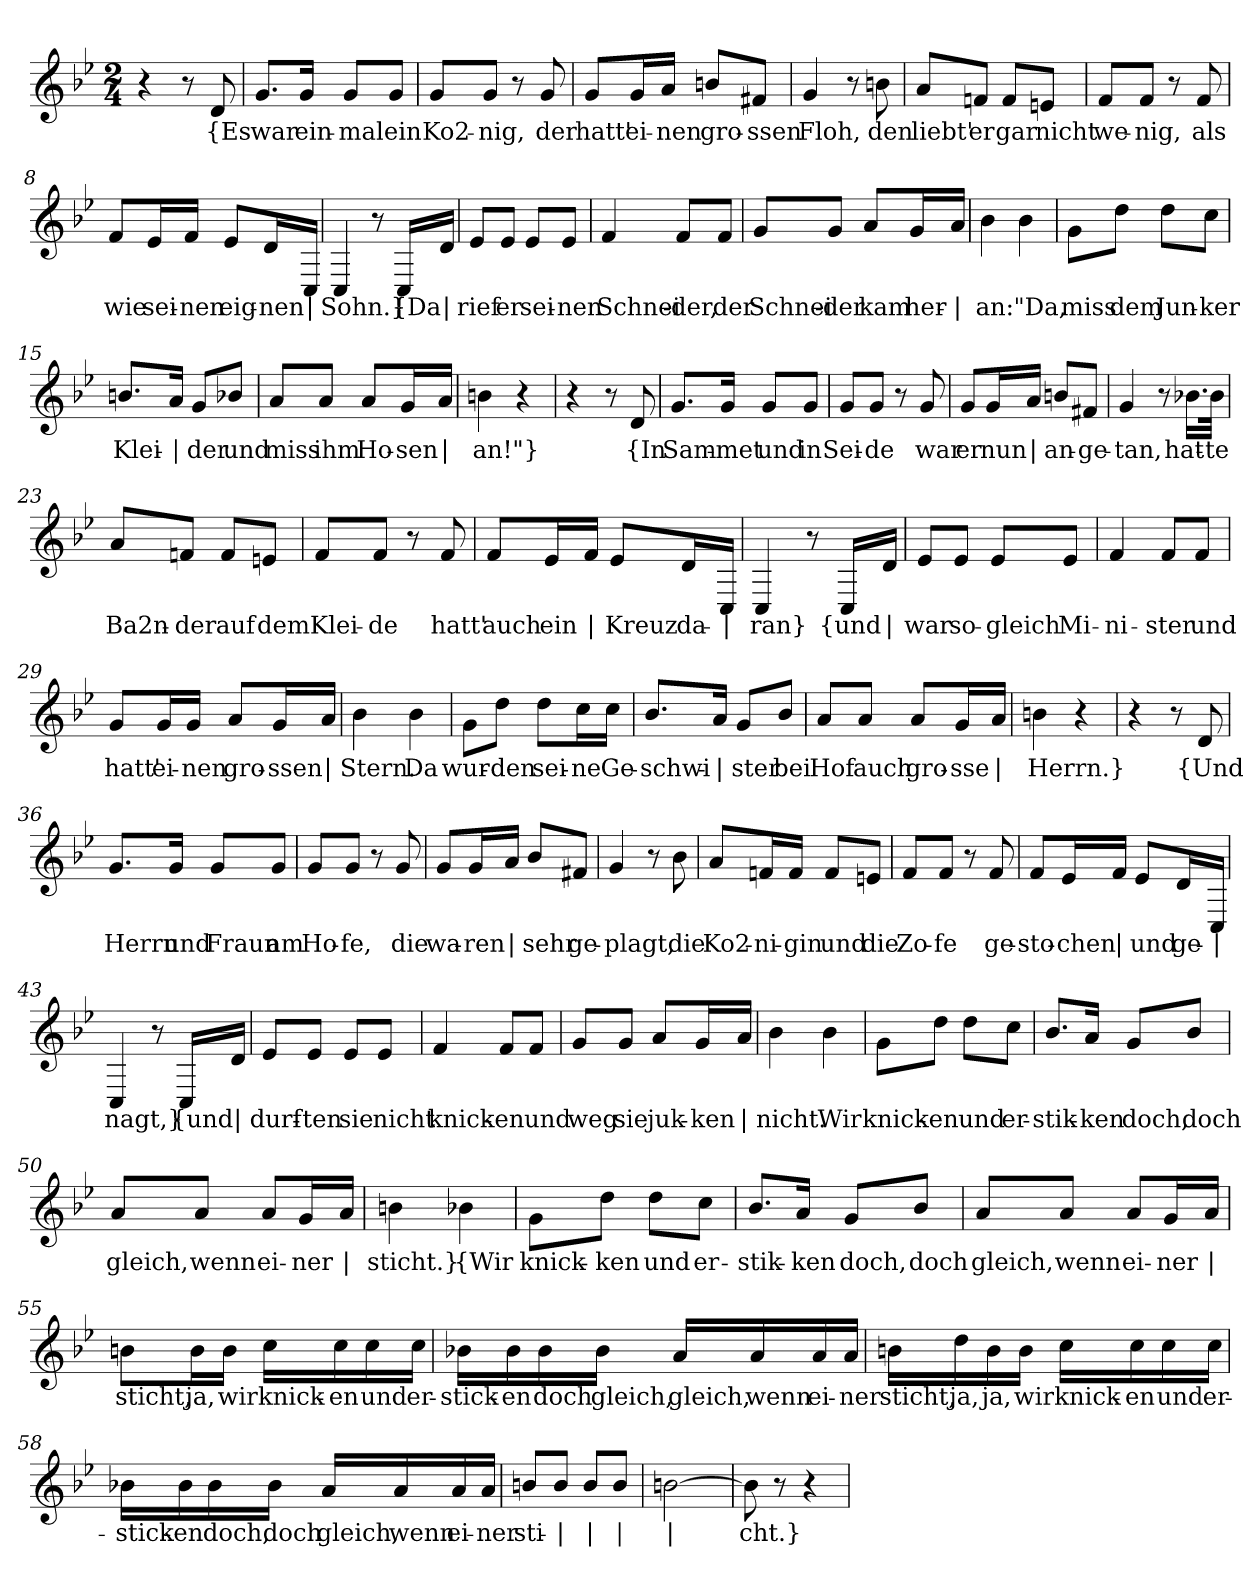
**kern	**text
*part1	*part1
*staff1	*staff1
*clefG2	*
*k[b-e-]	*
*M2/4	*
=1	=1
4r	.
8r	.
!	!LO:LY:b
8d/	{Es
=2	=2
!	!LO:LY:b
8.g/L	war
!	!LO:LY:b
16g/Jk	ein-
!	!LO:LY:b
8g/L	-mal
!	!LO:LY:b
8g/J	ein
=3	=3
!	!LO:LY:b
8g/L	Ko2-
!	!LO:LY:b
8g/J	-nig,
8r	.
!	!LO:LY:b
8g/	der
=4	=4
!	!LO:LY:b
8g/L	hatt'
!	!LO:LY:b
16g/L	ei-
!	!LO:LY:b
16a/JJ	-nen
!	!LO:LY:b
8bn/L	gro-
!	!LO:LY:b
8f#X/J	-ssen
=5	=5
!	!LO:LY:b
4g/	Floh,
8r	.
!	!LO:LY:b
8bn\	den
=6	=6
!	!LO:LY:b
8a/L	liebt'
!	!LO:LY:b
8fn/J	er
!	!LO:LY:b
8f/L	gar
!	!LO:LY:b
8en/J	nicht
!!LO:LB:g=z
=7	=7
!	!LO:LY:b
8f/L	we-
!	!LO:LY:b
8f/J	-nig,
8r	.
!	!LO:LY:b
8f/	als
=8	=8
!	!LO:LY:b
8f/L	wie
!	!LO:LY:b
16e-/L	sei-
!	!LO:LY:b
16f/JJ	-nen
!	!LO:LY:b
8e-/L	eig-
!	!LO:LY:b
16d/L	-nen
!	!LO:LY:b
16C/JJ	|
=9	=9
!	!LO:LY:b
4C/	Sohn.}
8r	.
!	!LO:LY:b
16C/LL	{Da
!	!LO:LY:b
16d/JJ	|
=10	=10
!	!LO:LY:b
8e-/L	rief
!	!LO:LY:b
8e-/J	er
!	!LO:LY:b
8e-/L	sei-
!	!LO:LY:b
8e-/J	-nen
=11	=11
!	!LO:LY:b
4f/	Schnei-
!	!LO:LY:b
8f/L	-der,
!	!LO:LY:b
8f/J	der
!!LO:LB:g=z
=12	=12
!	!LO:LY:b
8g/L	Schnei-
!	!LO:LY:b
8g/J	-der
!	!LO:LY:b
8a/L	kam
!	!LO:LY:b
16g/L	her-
!	!LO:LY:b
16a/JJ	|
=13	=13
!	!LO:LY:b
4b-\	-an:
!	!LO:LY:b
4b-\	"Da,
=14	=14
!	!LO:LY:b
8g\L	miss
!	!LO:LY:b
8dd\J	dem
!	!LO:LY:b
8dd\L	Jun-
!	!LO:LY:b
8cc\J	-ker
=15	=15
!	!LO:LY:b
8.bn/L	Klei-
!	!LO:LY:b
16a/Jk	|
!	!LO:LY:b
8g/L	-der
!	!LO:LY:b
8b-X/J	und
=16	=16
!	!LO:LY:b
8a/L	miss
!	!LO:LY:b
8a/J	ihm
!	!LO:LY:b
8a/L	Ho-
!	!LO:LY:b
16g/L	-sen
!	!LO:LY:b
16a/JJ	|
=17	=17
!	!LO:LY:b
4bn\	an!"}
4r	.
=18	=18
4r	.
8r	.
!	!LO:LY:b
8d/	{In
!!LO:LB:g=z
=19	=19
!	!LO:LY:b
8.g/L	Sam-
!	!LO:LY:b
16g/Jk	-met
!	!LO:LY:b
8g/L	und
!	!LO:LY:b
8g/J	in
=20	=20
!	!LO:LY:b
8g/L	Sei-
!	!LO:LY:b
8g/J	-de
8r	.
!	!LO:LY:b
8g/	war
=21	=21
!	!LO:LY:b
8g/L	er
!	!LO:LY:b
16g/L	nun
!	!LO:LY:b
16a/JJ	|
!	!LO:LY:b
8bn/L	an-
!	!LO:LY:b
8f#X/J	-ge-
=22	=22
!	!LO:LY:b
4g/	-tan,
8r	.
!	!LO:LY:b
16.b-X\LL	hat-
!	!LO:LY:b
32b-\JJk	-te
=23	=23
!	!LO:LY:b
8a/L	Ba2n-
!	!LO:LY:b
8fn/J	-der
!	!LO:LY:b
8f/L	auf
!	!LO:LY:b
8en/J	dem
=24	=24
!	!LO:LY:b
8f/L	Klei-
!	!LO:LY:b
8f/J	-de
8r	.
!	!LO:LY:b
8f/	hatt'
!!LO:LB:g=z
=25	=25
!	!LO:LY:b
8f/L	auch
!	!LO:LY:b
16e-/L	ein
!	!LO:LY:b
16f/JJ	|
!	!LO:LY:b
8e-/L	Kreuz
!	!LO:LY:b
16d/L	da-
!	!LO:LY:b
16C/JJ	|
=26	=26
!	!LO:LY:b
4C/	-ran}
8r	.
!	!LO:LY:b
16C/LL	{und
!	!LO:LY:b
16d/JJ	|
=27	=27
!	!LO:LY:b
8e-/L	war
!	!LO:LY:b
8e-/J	so-
!	!LO:LY:b
8e-/L	-gleich
!	!LO:LY:b
8e-/J	Mi-
=28	=28
!	!LO:LY:b
4f/	-ni-
!	!LO:LY:b
8f/L	-ster
!	!LO:LY:b
8f/J	und
=29	=29
!	!LO:LY:b
8g/L	hatt'
!	!LO:LY:b
16g/L	ei-
!	!LO:LY:b
16g/JJ	-nen
!	!LO:LY:b
8a/L	gro-
!	!LO:LY:b
16g/L	ssen
!	!LO:LY:b
16a/JJ	|
=30	=30
!	!LO:LY:b
4b-\	Stern.
!	!LO:LY:b
4b-\	Da
!!LO:LB:g=z
=31	=31
!	!LO:LY:b
8g\L	wur-
!	!LO:LY:b
8dd\J	-den
!	!LO:LY:b
8dd\L	sei-
!	!LO:LY:b
16cc\L	-ne
!	!LO:LY:b
16cc\JJ	Ge-
=32	=32
!	!LO:LY:b
8.b-/L	-schwi-
!	!LO:LY:b
16a/Jk	|
!	!LO:LY:b
8g/L	-ster
!	!LO:LY:b
8b-/J	bei
=33	=33
!	!LO:LY:b
8a/L	Hof
!	!LO:LY:b
8a/J	auch
!	!LO:LY:b
8a/L	gro-
!	!LO:LY:b
16g/L	-sse
!	!LO:LY:b
16a/JJ	|
=34	=34
!	!LO:LY:b
4bn\	Herrn.}
4r	.
=35	=35
4r	.
8r	.
!	!LO:LY:b
8d/	{Und
=36	=36
!	!LO:LY:b
8.g/L	Herrn
!	!LO:LY:b
16g/Jk	und
!	!LO:LY:b
8g/L	Fraun
!	!LO:LY:b
8g/J	am
!!LO:LB:g=z
=37	=37
!	!LO:LY:b
8g/L	Ho-
!	!LO:LY:b
8g/J	-fe,
8r	.
!	!LO:LY:b
8g/	die
=38	=38
!	!LO:LY:b
8g/L	wa-
!	!LO:LY:b
16g/L	-ren
!	!LO:LY:b
16a/JJ	|
!	!LO:LY:b
8b-/L	sehr
!	!LO:LY:b
8f#X/J	ge-
=39	=39
!	!LO:LY:b
4g/	-plagt,
8r	.
!	!LO:LY:b
8b-\	die
=40	=40
!	!LO:LY:b
8a/L	Ko2-
!	!LO:LY:b
16fn/L	-ni-
!	!LO:LY:b
16f/JJ	-gin
!	!LO:LY:b
8f/L	und
!	!LO:LY:b
8en/J	die
=41	=41
!	!LO:LY:b
8f/L	Zo-
!	!LO:LY:b
8f/J	-fe
8r	.
!	!LO:LY:b
8f/	ge-
=42	=42
!	!LO:LY:b
8f/L	-sto-
!	!LO:LY:b
16e-/L	-chen
!	!LO:LY:b
16f/JJ	|
!	!LO:LY:b
8e-/L	und
!	!LO:LY:b
16d/L	ge-
!	!LO:LY:b
16C/JJ	|
!!LO:LB:g=z
=43	=43
!	!LO:LY:b
4C/	-nagt,}
8r	.
!	!LO:LY:b
16C/LL	{und
!	!LO:LY:b
16d/JJ	|
=44	=44
!	!LO:LY:b
8e-/L	durf-
!	!LO:LY:b
8e-/J	-ten
!	!LO:LY:b
8e-/L	sie
!	!LO:LY:b
8e-/J	nicht
=45	=45
!	!LO:LY:b
4f/	knick-
!	!LO:LY:b
8f/L	-en
!	!LO:LY:b
8f/J	und
=46	=46
!	!LO:LY:b
8g/L	weg
!	!LO:LY:b
8g/J	sie
!	!LO:LY:b
8a/L	juk-
!	!LO:LY:b
16g/L	-ken
!	!LO:LY:b
16a/JJ	|
=47	=47
!	!LO:LY:b
4b-\	nicht.
!	!LO:LY:b
4b-\	Wir
=48	=48
!	!LO:LY:b
8g\L	knick-
!	!LO:LY:b
8dd\J	-en
!	!LO:LY:b
8dd\L	und
!	!LO:LY:b
8cc\J	er-
!!LO:LB:g=z
=49	=49
!	!LO:LY:b
8.b-/L	-stik-
!	!LO:LY:b
16a/Jk	-ken
!	!LO:LY:b
8g/L	doch,
!	!LO:LY:b
8b-/J	doch
=50	=50
!	!LO:LY:b
8a/L	gleich,
!	!LO:LY:b
8a/J	wenn
!	!LO:LY:b
8a/L	ei-
!	!LO:LY:b
16g/L	-ner
!	!LO:LY:b
16a/JJ	|
=51	=51
!	!LO:LY:b
4bn\	sticht.}
!	!LO:LY:b
4b-X\	{Wir
=52	=52
!	!LO:LY:b
8g\L	knick-
!	!LO:LY:b
8dd\J	-ken
!	!LO:LY:b
8dd\L	und
!	!LO:LY:b
8cc\J	er-
=53	=53
!	!LO:LY:b
8.b-/L	-stik-
!	!LO:LY:b
16a/Jk	-ken
!	!LO:LY:b
8g/L	doch,
!	!LO:LY:b
8b-/J	doch
!!LO:PB:g=z
=54	=54
!	!LO:LY:b
8a/L	gleich,
!	!LO:LY:b
8a/J	wenn
!	!LO:LY:b
8a/L	ei-
!	!LO:LY:b
16g/L	-ner
!	!LO:LY:b
16a/JJ	|
=55	=55
!	!LO:LY:b
8bn\L	sticht,
!	!LO:LY:b
16b\L	ja,
!	!LO:LY:b
16b\JJ	wir
!	!LO:LY:b
16cc\LL	knick-
!	!LO:LY:b
16cc\	-en
!	!LO:LY:b
16cc\	und
!	!LO:LY:b
16cc\JJ	er-
=56	=56
!	!LO:LY:b
16b-X\LL	-stick-
!	!LO:LY:b
16b-\	-en
!	!LO:LY:b
16b-\	doch
!	!LO:LY:b
16b-\JJ	gleich,
!	!LO:LY:b
16a/LL	gleich,
!	!LO:LY:b
16a/	wenn
!	!LO:LY:b
16a/	ei-
!	!LO:LY:b
16a/JJ	-ner
!!LO:LB:g=z
=57	=57
!	!LO:LY:b
16bn\LL	sticht,
!	!LO:LY:b
16dd\	ja,
!	!LO:LY:b
16b\	ja,
!	!LO:LY:b
16b\JJ	wir
!	!LO:LY:b
16cc\LL	knick-
!	!LO:LY:b
16cc\	-en
!	!LO:LY:b
16cc\	und
!	!LO:LY:b
16cc\JJ	er-
=58	=58
!	!LO:LY:b
16b-X\LL	-stick-
!	!LO:LY:b
16b-\	-en
!	!LO:LY:b
16b-\	doch,
!	!LO:LY:b
16b-\JJ	doch
!	!LO:LY:b
16a/LL	gleich,
!	!LO:LY:b
16a/	wenn
!	!LO:LY:b
16a/	ei-
!	!LO:LY:b
16a/JJ	-ner
=59	=59
!	!LO:LY:b
8bn/L	sti-
!	!LO:LY:b
8b/J	|
!	!LO:LY:b
8b/L	|
!	!LO:LY:b
8b/J	|
=60	=60
!	!LO:LY:b
[2bn\	|
=61	=61
!	!LO:LY:b
8b\]	-cht.}
8r	.
4r	.
=	=
*-	*-
